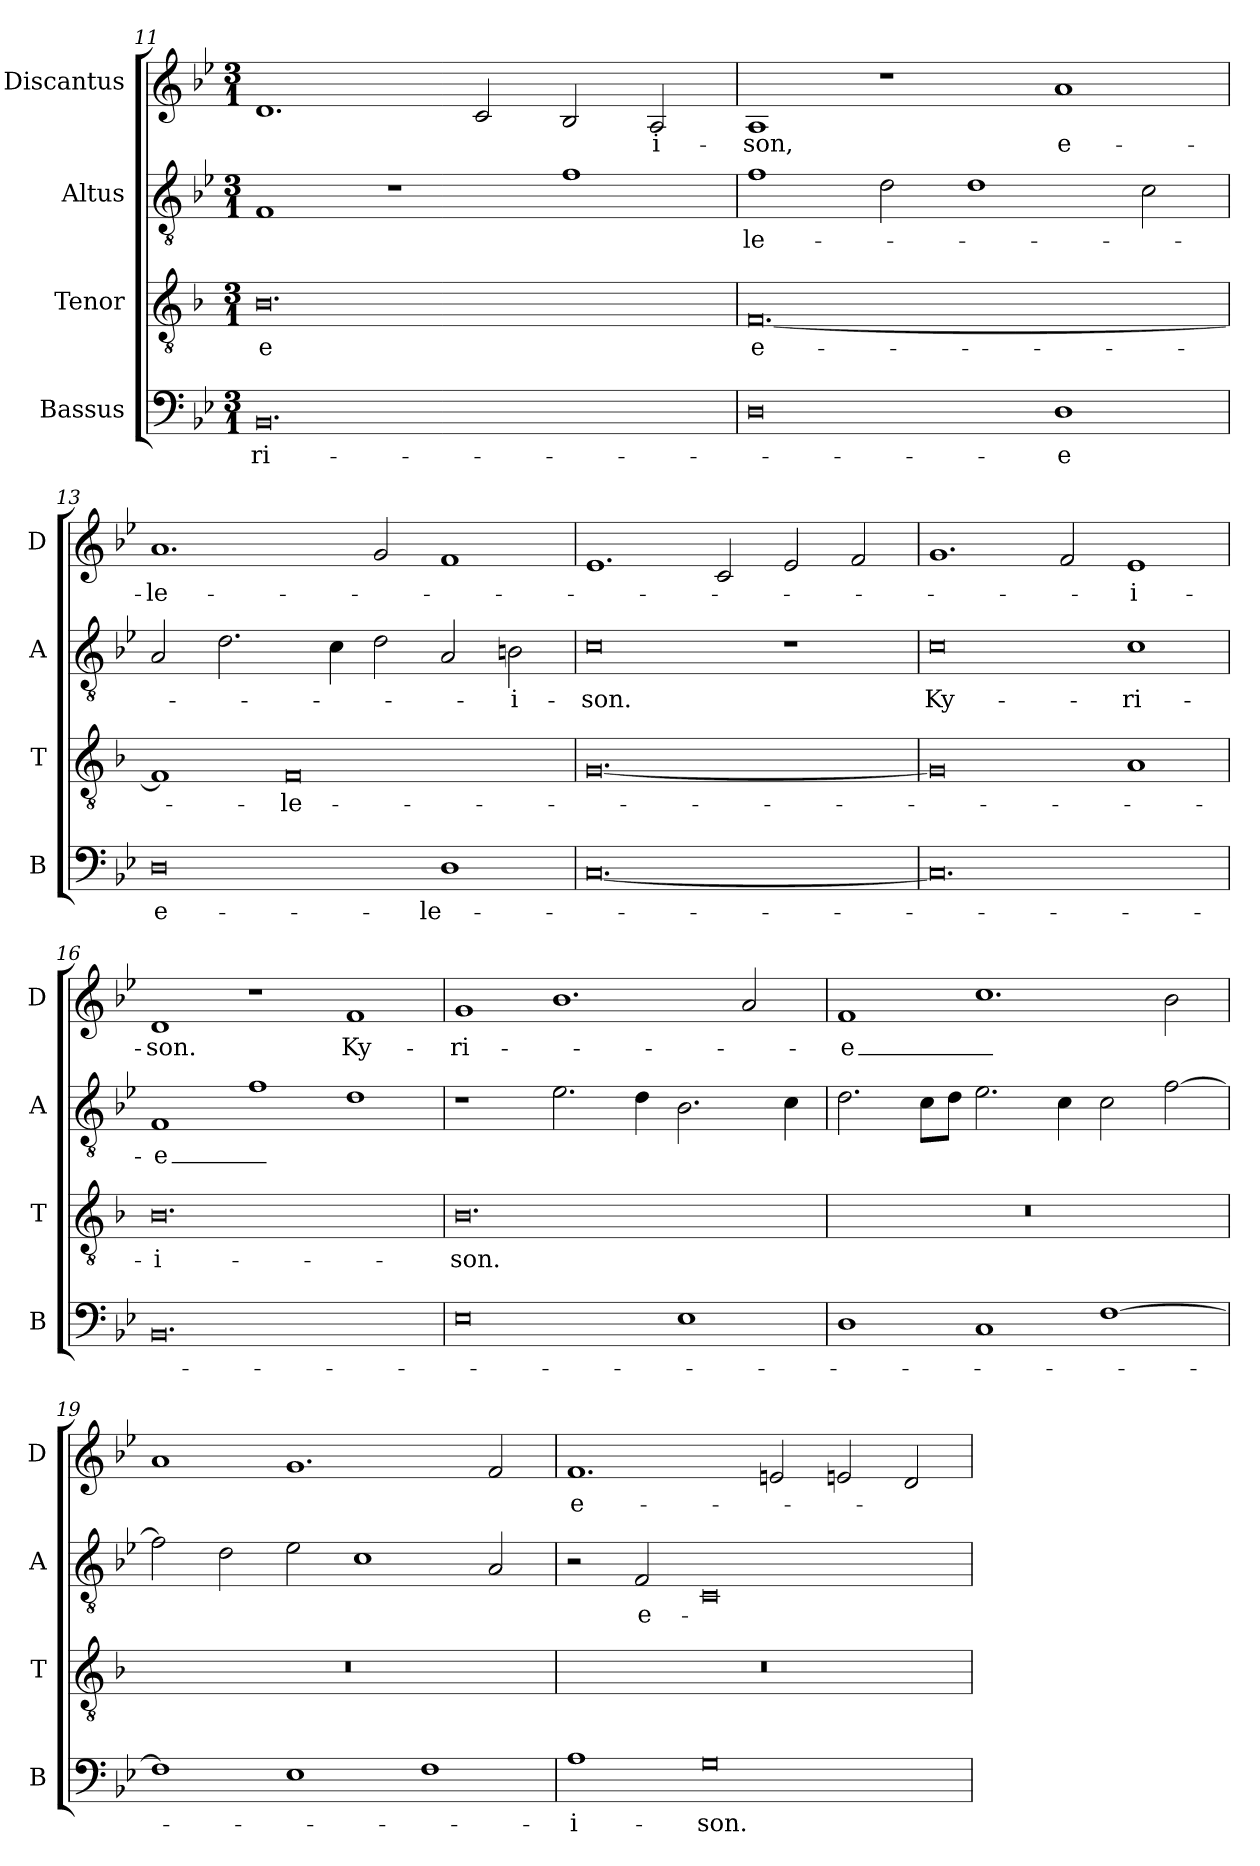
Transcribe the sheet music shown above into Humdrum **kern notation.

**kern	**text	**kern	**text	**kern	**text	**kern	**text
*part4	*part4	*part3	*part3	*part2	*part2	*part1	*part1
*staff4	*staff4	*staff3	*staff3	*staff2	*staff2	*staff1	*staff1
*I"Bassus	*	*I"Tenor	*	*I"Altus	*	*I"Discantus	*
*I'B	*	*I'T	*	*I'A	*	*I'D	*
*clefF4	*	*clefGv2	*	*clefGv2	*	*clefG2	*
*k[b-e-]	*	*k[b-]	*	*k[b-e-]	*	*k[b-e-]	*
*M3/1	*	*M3/1	*	*M3/1	*	*M3/1	*
=11	=11	=11	=11	=11	=11	=11	=11
0.BB-	-ri-	0.B-	-e	1F	.	1.d	.
.	.	.	.	1r	.	.	.
.	.	.	.	.	.	2c/	.
.	.	.	.	1f	.	2B-/	.
.	.	.	.	.	.	2A/	-i-
=12	=12	=12	=12	=12	=12	=12	=12
0D	.	[0.F	e-	1f	-le-	1A	-son,
.	.	.	.	2d\	.	1r	.
.	.	.	.	1d	.	.	.
1D	-e	.	.	.	.	1a	e-
.	.	.	.	2c\	.	.	.
=13	=13	=13	=13	=13	=13	=13	=13
0D	e-	1F]	.	2A/	.	1.a	-le-
.	.	.	.	2.d\	.	.	.
.	.	0F	-le-	.	.	.	.
.	.	.	.	4c\	.	.	.
.	.	.	.	2d\	.	2g/	.
1D	-le-	.	.	2A/	.	1f	.
.	.	.	.	2Bn\	-i-	.	.
=14	=14	=14	=14	=14	=14	=14	=14
[0.C	.	[0.G	.	0c	-son.	1.e-	.
.	.	.	.	.	.	2c/	.
.	.	.	.	1r	.	2e-/	.
.	.	.	.	.	.	2f/	.
=15	=15	=15	=15	=15	=15	=15	=15
0.C]	.	0G]	.	0c	Ky-	1.g	.
.	.	.	.	.	.	2f/	.
.	.	1A	.	1c	-ri-	1e-	-i-
=16	=16	=16	=16	=16	=16	=16	=16
0.BB-	.	0.B-	-i-	1F	-e_	1d	-son.
.	.	.	.	1f	_	1r	.
.	.	.	.	1d	_	1f	Ky-
=17	=17	=17	=17	=17	=17	=17	=17
0E-	.	0.B-	-son.	1r	.	1g	-ri-
.	.	.	.	2.e-\	_	1.b-	.
.	.	.	.	4d\	_	.	.
1E-	.	.	.	2.B-\	_	.	.
.	.	.	.	.	.	2a/	.
.	.	.	.	4c\	_	.	.
=18	=18	=18	=18	=18	=18	=18	=18
1D	.	0.r	.	2.d\	_	1f	-e_
.	.	.	.	8c\L	_	.	.
.	.	.	.	8d\J	_	.	.
1C	.	.	.	2.e-\	_	1.cc	_
.	.	.	.	4c\	_	.	.
[1F	.	.	.	2c\	_	.	.
.	.	.	.	[2f\	_	2b-\	_
=19	=19	=19	=19	=19	=19	=19	=19
1F]	.	0.r	.	2f\]	_	1a	_
.	.	.	.	2d\	_	.	.
1E-	.	.	.	2e-\	_	1.g	_
.	.	.	.	1c	_	.	.
1F	.	.	.	.	.	.	.
.	.	.	.	2A/	_	2f/	_
=20	=20	=20	=20	=20	=20	=20	=20
1A	-i-	0.r	.	2r	.	1.f	e-
.	.	.	.	2F/	e-	.	.
0G	-son.	.	.	0C	.	.	.
.	.	.	.	.	.	2en/	.
.	.	.	.	.	.	2en/	.
.	.	.	.	.	.	2d/	.
=	=	=	=	=	=	=	=
*-	*-	*-	*-	*-	*-	*-	*-
